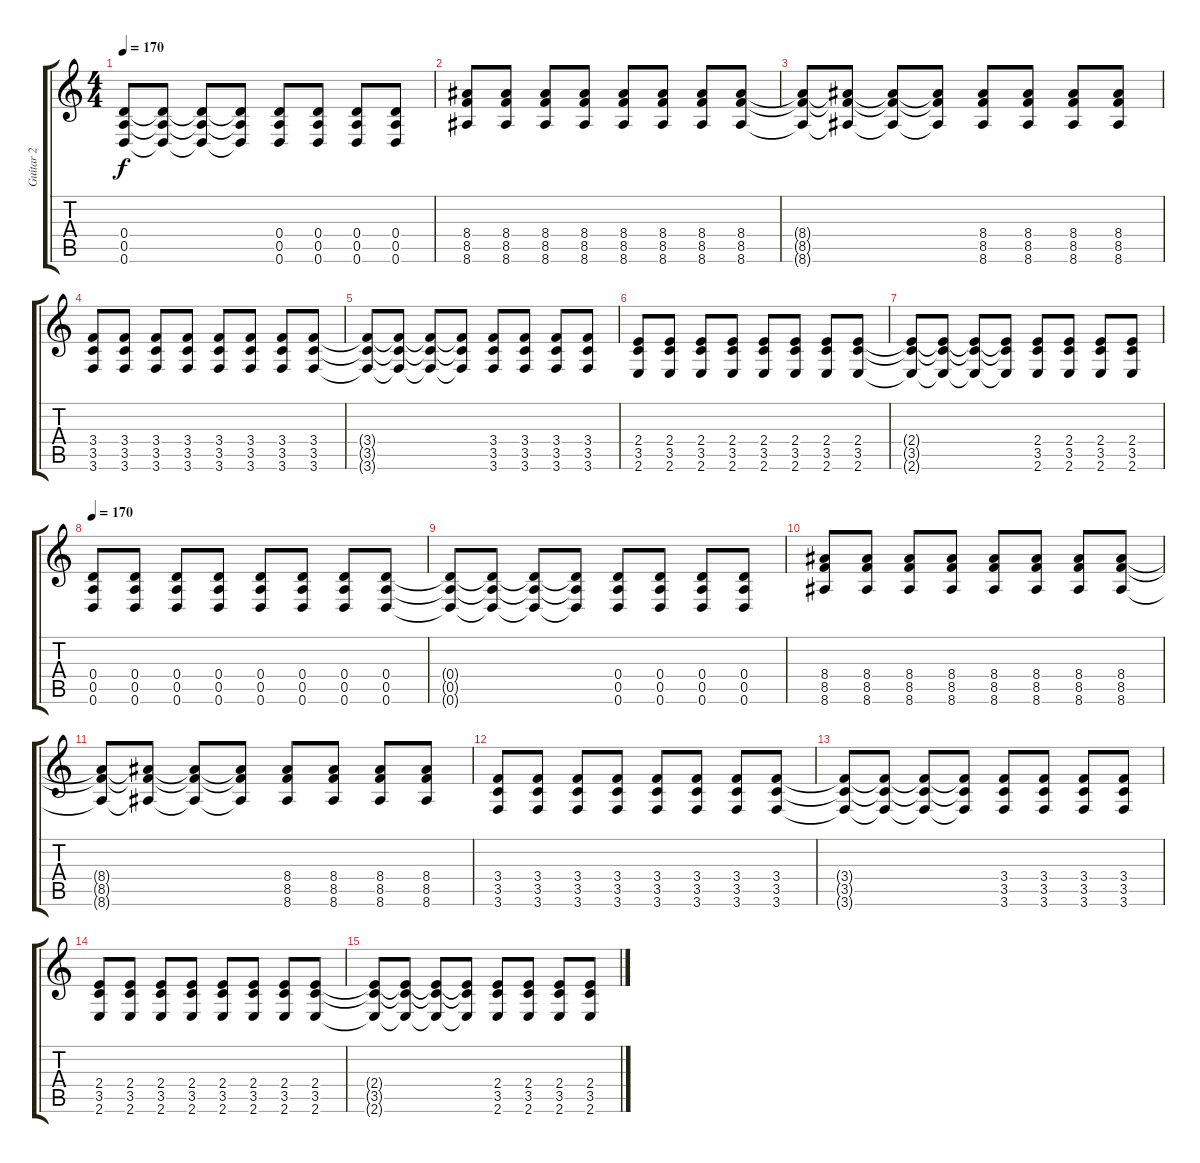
\track ("Guitar 2" "Guitar 2") {instrument distortionguitar}
\staff {score tabs}
\tuning (E4 B3 G3 D3 A2 D2) {hide}
\ts (4 4)
\tempo 170
\clef g2
\ks c
(0.4{t} 0.5{t} 0.6{t}).8{dy f} (0.4{t} 0.5{t} 0.6{t}).8 (0.4{t} 0.5{t} 0.6{t}).8 (0.4{t} 0.5{t} 0.6{t}).8 (0.4 0.5 0.6).8 (0.4 0.5 0.6).8 (0.4 0.5 0.6).8 (0.4 0.5 0.6).8 |
(8.4 8.5 8.6).8 (8.4 8.5 8.6).8 (8.4 8.5 8.6).8 (8.4 8.5 8.6).8 (8.4 8.5 8.6).8 (8.4 8.5 8.6).8 (8.4 8.5 8.6).8 (8.4 8.5 8.6).8 |
(8.4{t} 8.5{t} 8.6{t}).8 (8.4{t} 8.5{t} 8.6{t}).8 (8.4{t} 8.5{t} 8.6{t}).8 (8.4{t} 8.5{t} 8.6{t}).8 (8.4 8.5 8.6).8 (8.4 8.5 8.6).8 (8.4 8.5 8.6).8 (8.4 8.5 8.6).8 |
(3.4 3.5 3.6).8 (3.4 3.5 3.6).8 (3.4 3.5 3.6).8 (3.4 3.5 3.6).8 (3.4 3.5 3.6).8 (3.4 3.5 3.6).8 (3.4 3.5 3.6).8 (3.4 3.5 3.6).8 |
(3.4{t} 3.5{t} 3.6{t}).8 (3.4{t} 3.5{t} 3.6{t}).8 (3.4{t} 3.5{t} 3.6{t}).8 (3.4{t} 3.5{t} 3.6{t}).8 (3.4 3.5 3.6).8 (3.4 3.5 3.6).8 (3.4 3.5 3.6).8 (3.4 3.5 3.6).8 |
(2.4 3.5 2.6).8 (2.4 3.5 2.6).8 (2.4 3.5 2.6).8 (2.4 3.5 2.6).8 (2.4 3.5 2.6).8 (2.4 3.5 2.6).8 (2.4 3.5 2.6).8 (2.4 3.5 2.6).8 |
(2.4{t} 3.5{t} 2.6{t}).8 (2.4{t} 3.5{t} 2.6{t}).8 (2.4{t} 3.5{t} 2.6{t}).8 (2.4{t} 3.5{t} 2.6{t}).8 (2.4 3.5 2.6).8 (2.4 3.5 2.6).8 (2.4 3.5 2.6).8 (2.4 3.5 2.6).8 |
\tempo 170
(0.4 0.5 0.6).8{volume 0} (0.4 0.5 0.6).8 (0.4 0.5 0.6).8 (0.4 0.5 0.6).8 (0.4 0.5 0.6).8 (0.4 0.5 0.6).8 (0.4 0.5 0.6).8 (0.4 0.5 0.6).8 |
(0.4{t} 0.5{t} 0.6{t}).8 (0.4{t} 0.5{t} 0.6{t}).8 (0.4{t} 0.5{t} 0.6{t}).8 (0.4{t} 0.5{t} 0.6{t}).8 (0.4 0.5 0.6).8 (0.4 0.5 0.6).8 (0.4 0.5 0.6).8 (0.4 0.5 0.6).8 |
(8.4 8.5 8.6).8 (8.4 8.5 8.6).8 (8.4 8.5 8.6).8 (8.4 8.5 8.6).8 (8.4 8.5 8.6).8 (8.4 8.5 8.6).8 (8.4 8.5 8.6).8 (8.4 8.5 8.6).8 |
(8.4{t} 8.5{t} 8.6{t}).8 (8.4{t} 8.5{t} 8.6{t}).8 (8.4{t} 8.5{t} 8.6{t}).8 (8.4{t} 8.5{t} 8.6{t}).8 (8.4 8.5 8.6).8 (8.4 8.5 8.6).8 (8.4 8.5 8.6).8 (8.4 8.5 8.6).8 |
(3.4 3.5 3.6).8 (3.4 3.5 3.6).8 (3.4 3.5 3.6).8 (3.4 3.5 3.6).8 (3.4 3.5 3.6).8 (3.4 3.5 3.6).8 (3.4 3.5 3.6).8 (3.4 3.5 3.6).8 |
(3.4{t} 3.5{t} 3.6{t}).8 (3.4{t} 3.5{t} 3.6{t}).8 (3.4{t} 3.5{t} 3.6{t}).8 (3.4{t} 3.5{t} 3.6{t}).8 (3.4 3.5 3.6).8 (3.4 3.5 3.6).8 (3.4 3.5 3.6).8 (3.4 3.5 3.6).8 |
(2.4 3.5 2.6).8 (2.4 3.5 2.6).8 (2.4 3.5 2.6).8 (2.4 3.5 2.6).8 (2.4 3.5 2.6).8 (2.4 3.5 2.6).8 (2.4 3.5 2.6).8 (2.4 3.5 2.6).8 |
(2.4{t} 3.5{t} 2.6{t}).8 (2.4{t} 3.5{t} 2.6{t}).8 (2.4{t} 3.5{t} 2.6{t}).8 (2.4{t} 3.5{t} 2.6{t}).8 (2.4 3.5 2.6).8 (2.4 3.5 2.6).8 (2.4 3.5 2.6).8 (2.4 3.5 2.6).8
